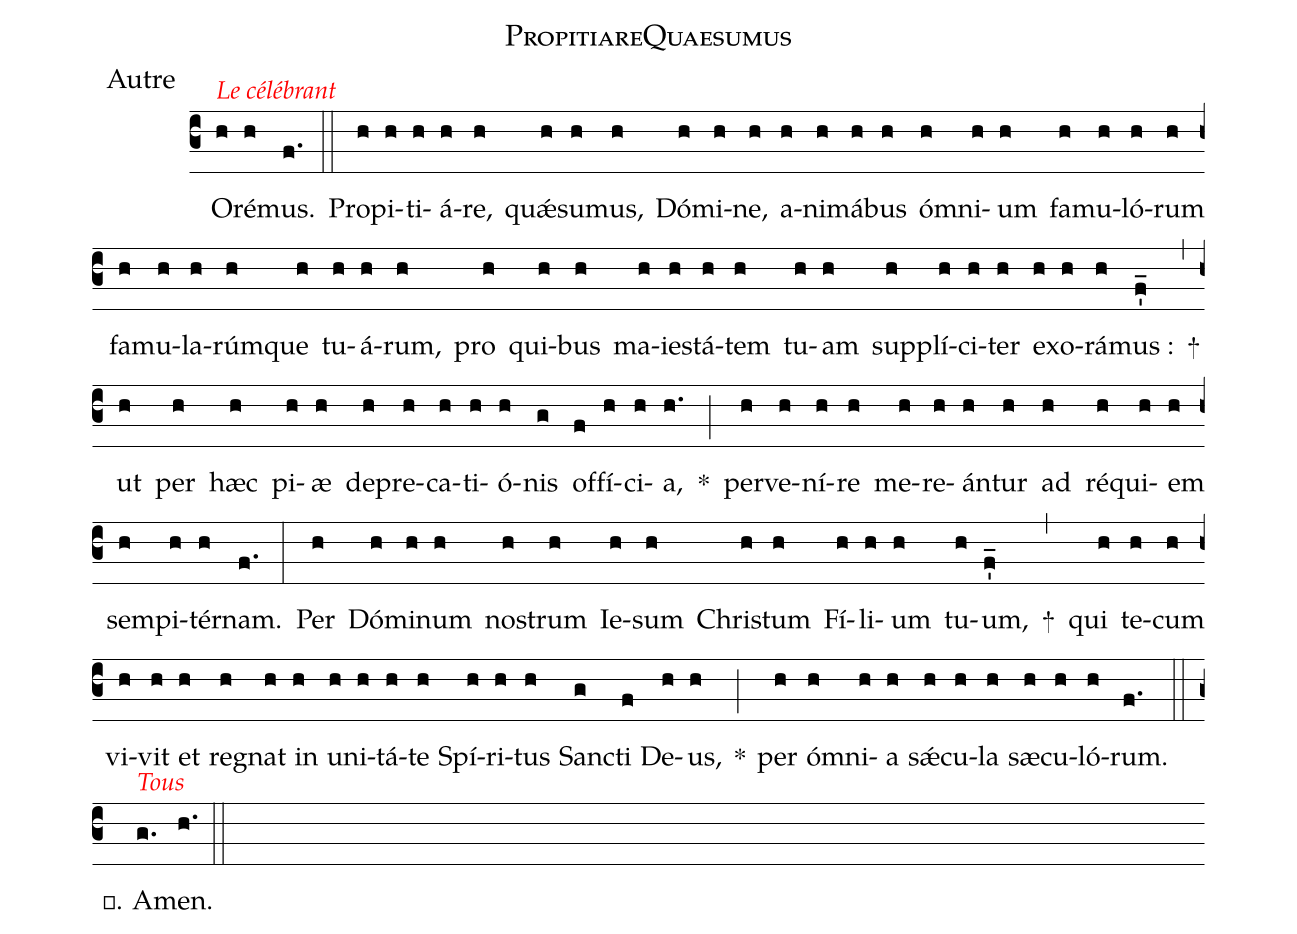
name:PropitiareQuaesumus;
office-part:Autre;
%%
(c3) <alt>\rubrica{Le célébrant}</alt>
O(h)ré(h)mus.(f.) (::)

Pro(h)pi(h)ti(h)á(h)re,(h) quǽ(h)su(h)mus,(h) Dó(h)mi(h)ne,(h) a(h)ni(h)má(h)bus(h) ó(h)mni(h)um(h) fa(h)mu(h)ló(h)rum(h) fa(h)mu(h)la(h)rúm(h)que(h) tu(h)á(h)rum,(h) pro(h) qui(h)bus(h) ma(h)ie(h)stá(h)tem(h) tu(h)am(h) sup(h)plí(h)ci(h)ter(h) ex(h)o(h)rá(h)mus :(f'_) +(,)
ut(h) per(h) hæc(h) pi(h)æ(h) de(h)pre(h)ca(h)ti(h)ó(h)nis(g) of(f)fí(h)ci(h)a,(h.) *(;)
per(h)ve(h)ní(h)re(h) me(h)re(h)á(h)ntur(h) ad(h) ré(h)qui(h)em(h) sem(h)pi(h)tér(h)nam.(f.) (:)

Per(h) Dó(h)mi(h)num(h) no(h)strum(h) Ie(h)sum(h) Chri(h)stum(h) Fí(h)li(h)um(h) tu(h)um,(f'_) +(,)
qui(h) te(h)cum(h) vi(h)vit(h) et(h) re(h)gnat(h) in(h) u(h)ni(h)tá(h)te(h) Spí(h)ri(h)tus(h) San(g)cti(f) De(h)us,(h) *(;)
per(h) ó(h)mni(h)a(h) sǽ(h)cu(h)la(h) sæ(h)cu(h)ló(h)rum.(f.) (::)

<alt>\rubrica{Tous}</alt>
℟. {A}(g.)men.(h.) (::)
